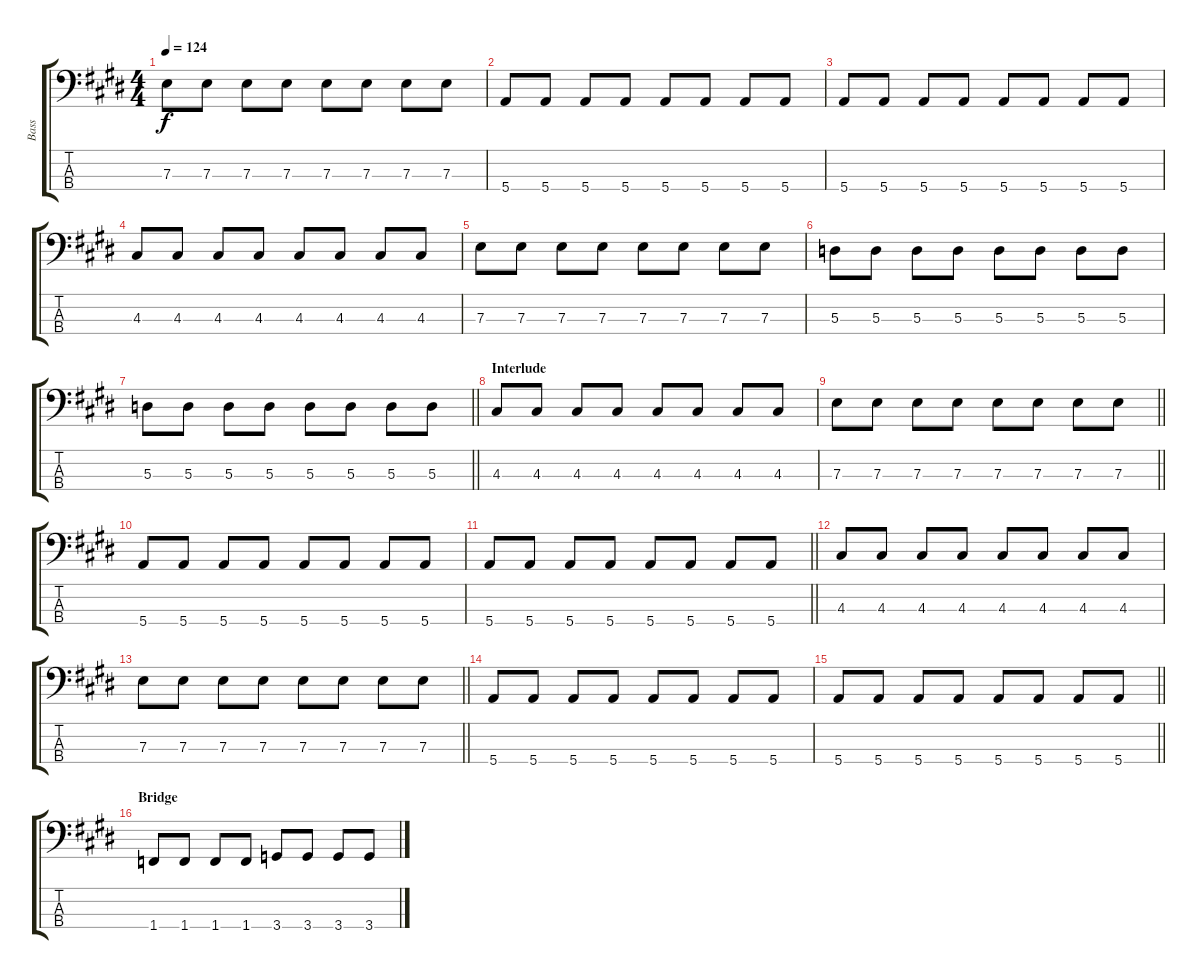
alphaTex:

\track ("Bass" "Bass") {instrument electricbassfinger}
\staff {score tabs}
\tuning (G2 D2 A1 E1) {hide}
\ts (4 4)
\tempo 124
\clef f4
\ks e
7.3.8{dy f} 7.3.8 7.3.8 7.3.8 7.3.8 7.3.8 7.3.8 7.3.8 |
5.4.8 5.4.8 5.4.8 5.4.8 5.4.8 5.4.8 5.4.8 5.4.8 |
5.4.8 5.4.8 5.4.8 5.4.8 5.4.8 5.4.8 5.4.8 5.4.8 |
4.3.8 4.3.8 4.3.8 4.3.8 4.3.8 4.3.8 4.3.8 4.3.8 |
7.3.8 7.3.8 7.3.8 7.3.8 7.3.8 7.3.8 7.3.8 7.3.8 |
5.3.8 5.3.8 5.3.8 5.3.8 5.3.8 5.3.8 5.3.8 5.3.8 |
\barLineRight lightlight
5.3.8 5.3.8 5.3.8 5.3.8 5.3.8 5.3.8 5.3.8 5.3.8 |
\section ("" "Interlude")
4.3.8 4.3.8 4.3.8 4.3.8 4.3.8 4.3.8 4.3.8 4.3.8 |
\barLineRight lightlight
7.3.8 7.3.8 7.3.8 7.3.8 7.3.8 7.3.8 7.3.8 7.3.8 |
5.4.8 5.4.8 5.4.8 5.4.8 5.4.8 5.4.8 5.4.8 5.4.8 |
\barLineRight lightlight
5.4.8 5.4.8 5.4.8 5.4.8 5.4.8 5.4.8 5.4.8 5.4.8 |
4.3.8 4.3.8 4.3.8 4.3.8 4.3.8 4.3.8 4.3.8 4.3.8 |
\barLineRight lightlight
7.3.8 7.3.8 7.3.8 7.3.8 7.3.8 7.3.8 7.3.8 7.3.8 |
5.4.8 5.4.8 5.4.8 5.4.8 5.4.8 5.4.8 5.4.8 5.4.8 |
\barLineRight lightlight
5.4.8 5.4.8 5.4.8 5.4.8 5.4.8 5.4.8 5.4.8 5.4.8 |
\section ("" "Bridge")
1.4.8 1.4.8 1.4.8 1.4.8 3.4.8 3.4.8 3.4.8 3.4.8
